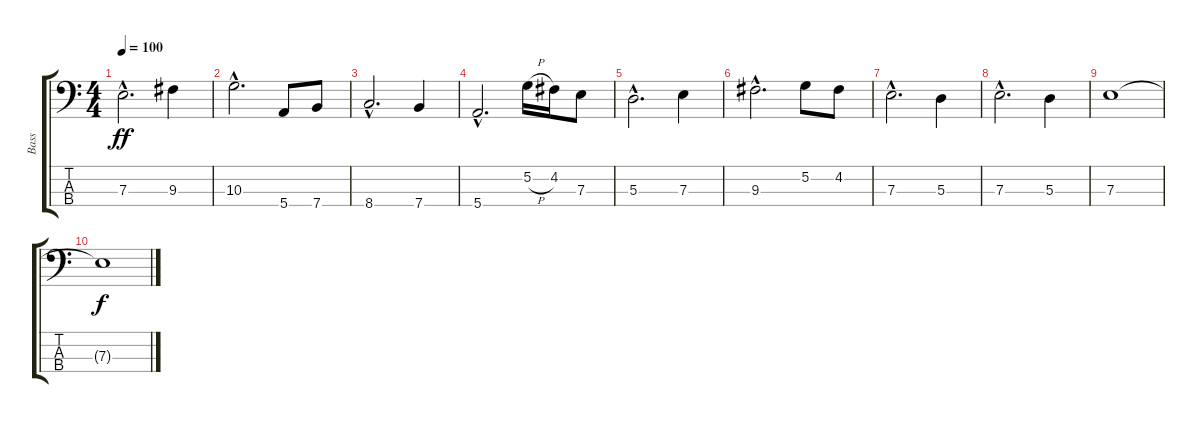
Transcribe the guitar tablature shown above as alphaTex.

\track ("Bass      " "Bass      ") {instrument electricbassfinger}
\staff {score tabs}
\tuning (G2 D2 A1 E1) {hide}
\ts (4 4)
\tempo 100
\clef f4
\ks c
7.3{hac}.2{d dy ff} 9.3.4 |
10.3{hac}.2{d} 5.4.8 7.4.8 |
8.4{hac}.2{d} 7.4.4 |
5.4{hac}.2{d} 5.2{h}.16 4.2.16 7.3.8 |
5.3{hac}.2{d} 7.3.4 |
9.3{hac}.2{d} 5.2.8 4.2.8 |
7.3{hac}.2{d} 5.3.4 |
7.3{hac}.2{d} 5.3.4 |
7.3.1 |
7.3{t}.1{dy f}
